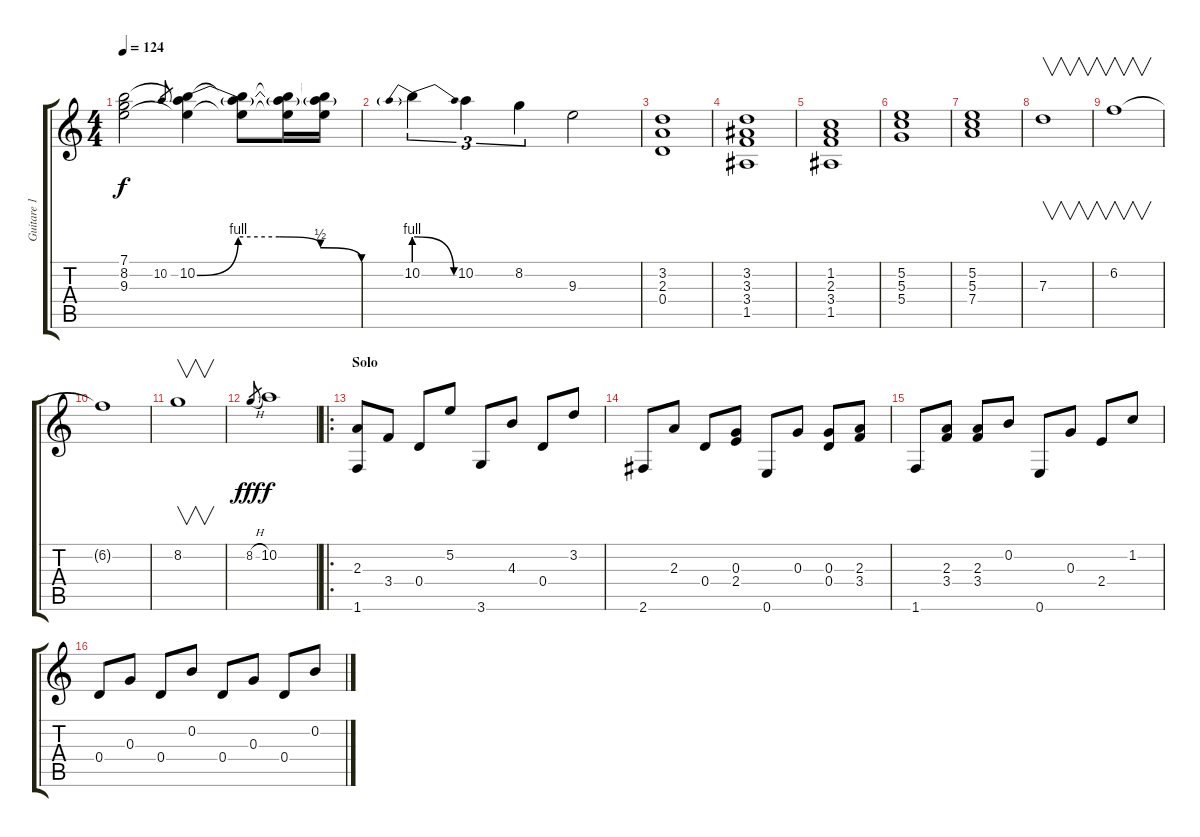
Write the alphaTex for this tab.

\track ("Guitare 1" "Guitare 1") {instrument electricguitarclean}
\staff {score tabs}
\tuning (E4 B3 G3 D3 A2 E2) {hide}
\ts (4 4)
\tempo 124
\clef g2
\ks c
(7.1 8.2 9.3).2{dy f} 10.2.8{gr} (7.1{t} 10.2{be (custom 0 0 15 4 30 4 45 2 60 0)} 9.3{t}).4 (7.1{t} 10.2{t} 9.3{t}).8 (7.1{t} 10.2{t} 9.3{t}).16 (7.1{t} 10.2{t} 9.3{t}).16 |
10.2{be (prebendrelease 0 4 60 0)}.4{tu (3 2)} 10.2.4{tu (3 2)} 8.2.4{tu (3 2)} 9.3.2 |
(3.2 2.3 0.4).1 |
(3.2 3.3 3.4 1.5).1 |
(1.2 2.3 3.4 1.5).1 |
(5.2 5.3 5.4).1 |
(5.2 5.3 7.4).1 |
7.3.1{v} |
6.2.1{v} |
6.2{t}.1 |
8.2.1{v} |
8.2{h}.8{gr dy fff} 10.2.1{dy f} |
\ro
\section ("" "Solo")
(2.3 1.6).8 3.4.8 0.4.8 5.2.8 3.6.8 4.3.8 0.4.8 3.2.8 |
2.6.8 2.3.8 0.4.8 (0.3 2.4).8 0.6.8 0.3.8 (0.3 0.4).8 (2.3 3.4).8 |
1.6.8 (2.3 3.4).8 (2.3 3.4).8 0.2.8 0.6.8 0.3.8 2.4.8 1.2.8 |
0.4.8 0.3.8 0.4.8 0.2.8 0.4.8 0.3.8 0.4.8 0.2.8
